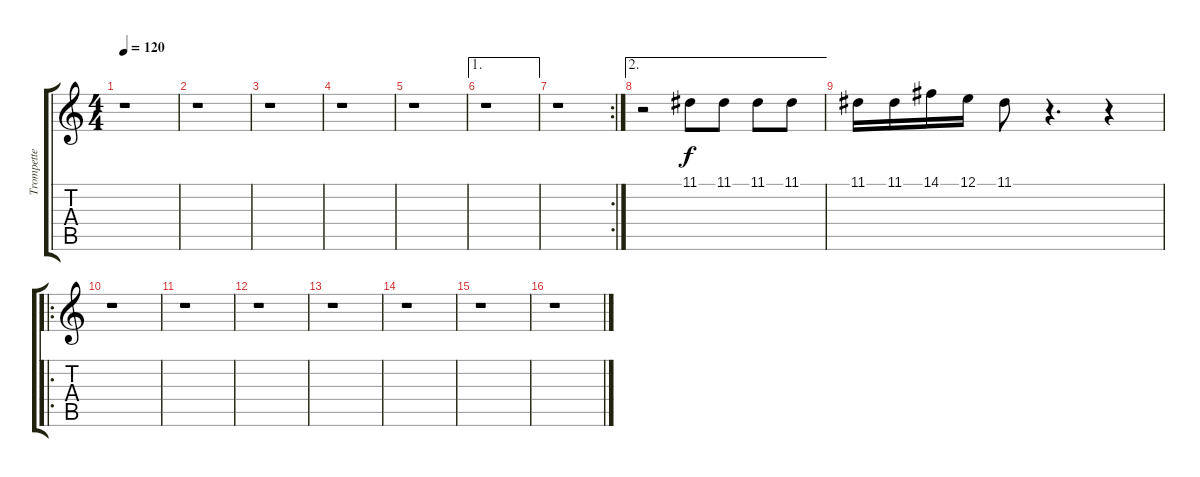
\track ("Trompette" "Trompette") {instrument trumpet}
\staff {score tabs}
\tuning (E4 B3 G3 D3 A2 E2) {hide}
\ts (4 4)
\tempo 120
\clef g2
\ks c
r.1{dy f} |
r.1 |
r.1 |
r.1 |
r.1 |
\ae 1
r.1 |
\rc 2
r.1 |
\ae 2
r.2 11.1.8 11.1.8 11.1.8 11.1.8 |
11.1.16 11.1.16 14.1.16 12.1.16 11.1.8 r.4{d} r.4 |
\ro
r.1 |
r.1 |
r.1 |
r.1 |
r.1 |
r.1 |
r.1
